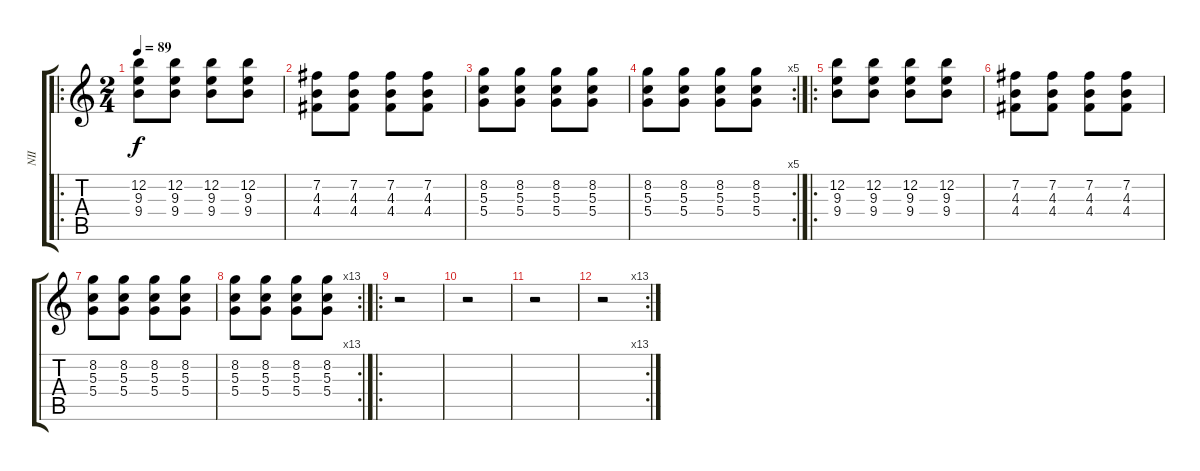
\track ("NII" "NII") {instrument distortionguitar}
\staff {score tabs}
\tuning (E4 B3 G3 D3 A2 E2) {hide}
\ro
\ts (2 4)
\tempo 89
\clef g2
\ks c
(12.2 9.3 9.4).8{dy f} (12.2 9.3 9.4).8 (12.2 9.3 9.4).8 (12.2 9.3 9.4).8 |
(7.2 4.3 4.4).8 (7.2 4.3 4.4).8 (7.2 4.3 4.4).8 (7.2 4.3 4.4).8 |
(8.2 5.3 5.4).8 (8.2 5.3 5.4).8 (8.2 5.3 5.4).8 (8.2 5.3 5.4).8 |
\rc 5
(8.2 5.3 5.4).8 (8.2 5.3 5.4).8 (8.2 5.3 5.4).8 (8.2 5.3 5.4).8 |
\ro
(12.2 9.3 9.4).8 (12.2 9.3 9.4).8 (12.2 9.3 9.4).8 (12.2 9.3 9.4).8 |
(7.2 4.3 4.4).8 (7.2 4.3 4.4).8 (7.2 4.3 4.4).8 (7.2 4.3 4.4).8 |
(8.2 5.3 5.4).8 (8.2 5.3 5.4).8 (8.2 5.3 5.4).8 (8.2 5.3 5.4).8 |
\rc 13
(8.2 5.3 5.4).8 (8.2 5.3 5.4).8 (8.2 5.3 5.4).8 (8.2 5.3 5.4).8 |
\ro
r.2 |
r.2 |
r.2 |
\rc 13
r.2
